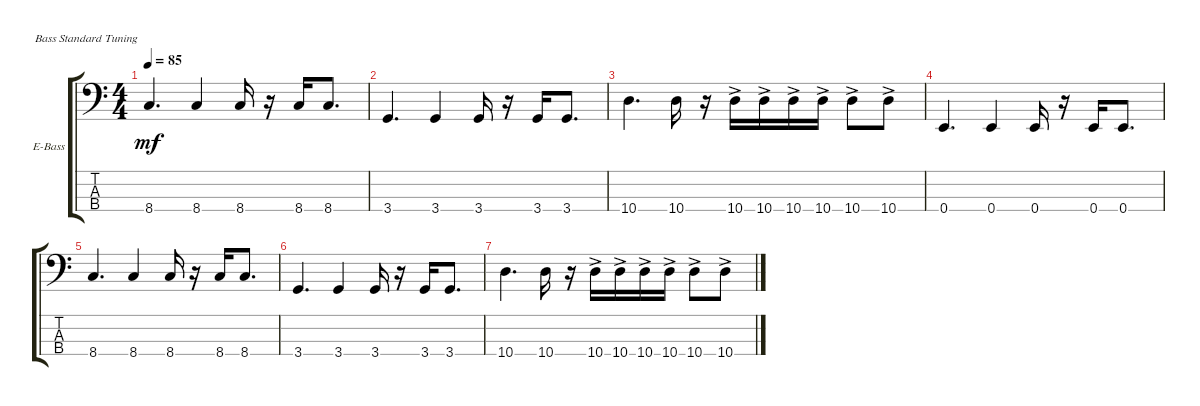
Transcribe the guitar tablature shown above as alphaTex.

\defaultSystemsLayout 4
\bracketExtendMode groupsimilarinstruments
\firstSystemTrackNameOrientation horizontal
\otherSystemsTrackNameOrientation horizontal
\track ("Electric Bass" "E-Bass") {instrument electricbassfinger}
\staff {score tabs}
\tuning (G2 D2 A1 E1)
\ts (4 4)
\tempo 85
\clef f4
\ks c
8.4.4{d dy mf} 8.4.4 8.4.16 r.16 8.4.16 8.4.8{d} |
3.4.4{d} 3.4.4 3.4.16 r.16 3.4.16 3.4.8{d} |
10.4.4{d} 10.4.16 r.16 10.4{ac}.16 10.4{ac}.16 10.4{ac}.16 10.4{ac}.16 10.4{ac}.8 10.4{ac}.8 |
0.4.4{d} 0.4.4 0.4.16 r.16 0.4.16 0.4.8{d} |
8.4.4{d} 8.4.4 8.4.16 r.16 8.4.16 8.4.8{d} |
3.4.4{d} 3.4.4 3.4.16 r.16 3.4.16 3.4.8{d} |
10.4.4{d} 10.4.16 r.16 10.4{ac}.16 10.4{ac}.16 10.4{ac}.16 10.4{ac}.16 10.4{ac}.8 10.4{ac}.8
